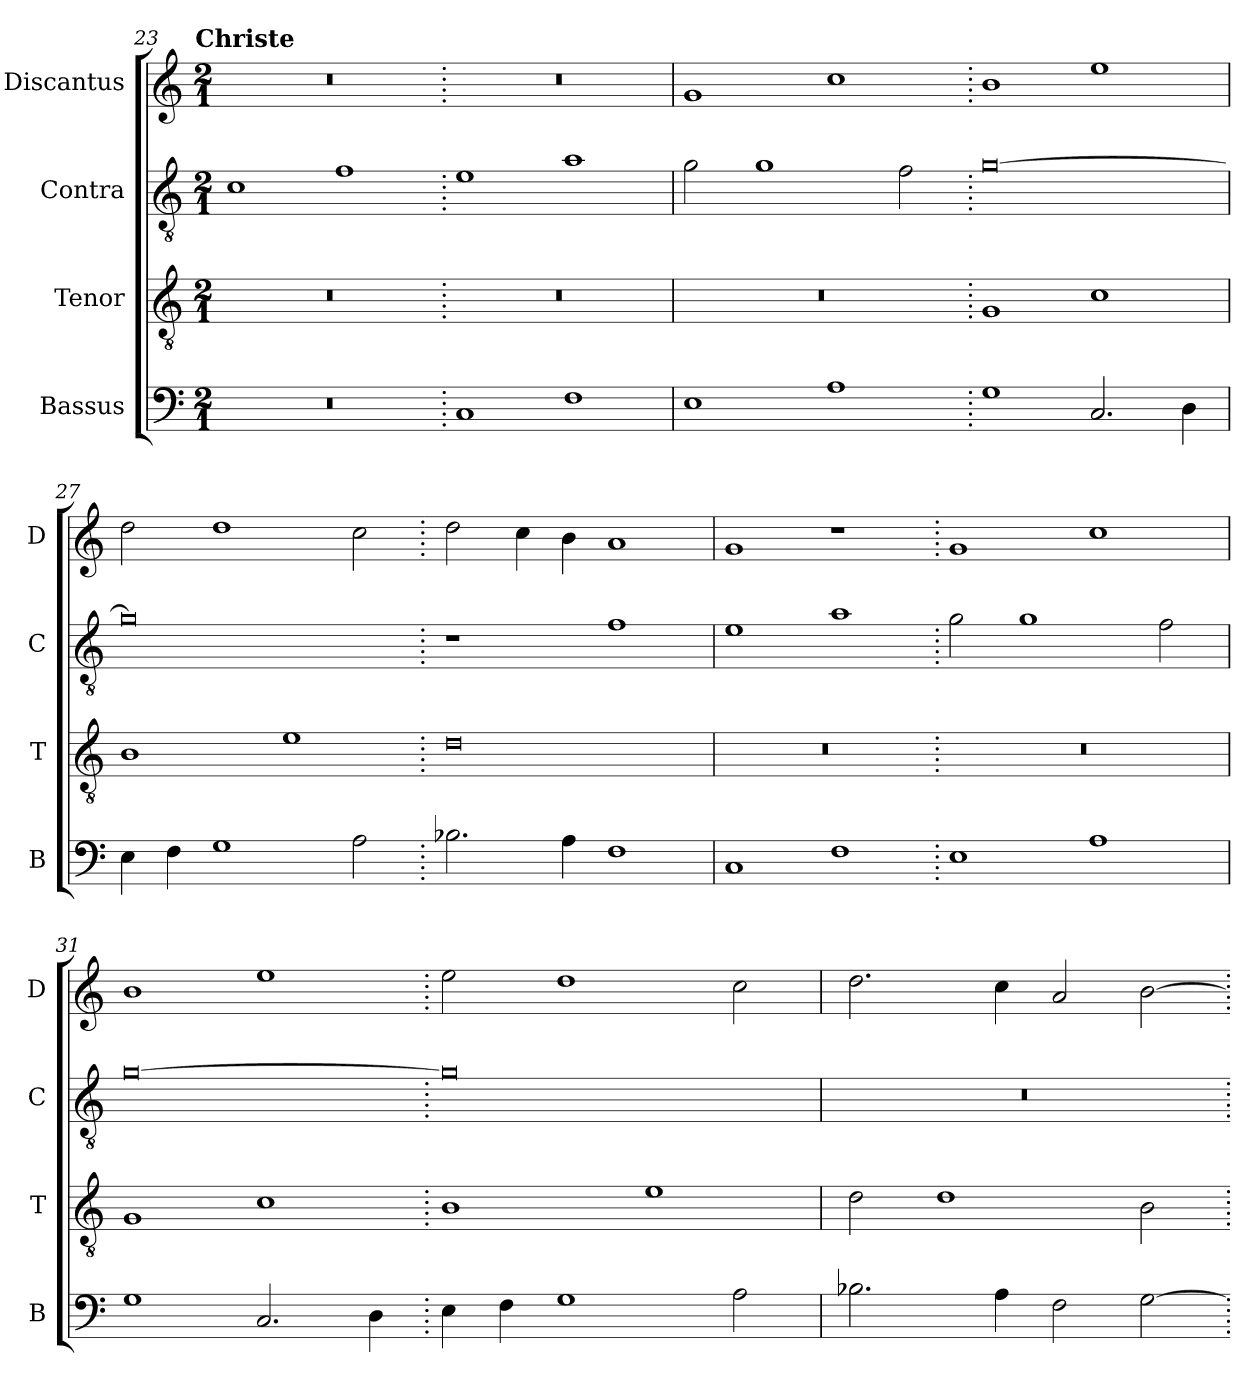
**kern	**kern	**kern	**kern
*part4	*part3	*part2	*part1
*staff4	*staff3	*staff2	*staff1
*I"Bassus	*I"Tenor	*I"Contra	*I"Discantus
*I'B	*I'T	*I'C	*I'D
!!LO:LB:g=z
*clefF4	*clefGv2	*clefGv2	*clefG2
*k[]	*k[]	*k[]	*k[]
!!LO:TX:omd:t=Christe
*M2/1	*M2/1	*M2/1	*M2/1
=23	=23	=23	=23
0r	0r	1c	0r
.	.	1f	.
=24.	=24.	=24.	=24.
1C	0r	1e	0r
1F	.	1a	.
=25	=25	=25	=25
1E	0r	2g\	1g
.	.	1g	.
1A	.	.	1cc
.	.	2f\	.
=26.	=26.	=26.	=26.
1G	1G	[0g	1b
2.C/	1c	.	1ee
4D\	.	.	.
=27	=27	=27	=27
4E\	1B	0g]	2dd\
4F\	.	.	.
1G	.	.	1dd
.	1e	.	.
2A\	.	.	2cc\
=28.	=28.	=28.	=28.
2.B-X\	0d	1r	2dd\
.	.	.	4cc\
4A\	.	.	4b\
1F	.	1f	1a
=29	=29	=29	=29
1C	0r	1e	1g
1F	.	1a	1r
=30.	=30.	=30.	=30.
1E	0r	2g\	1g
.	.	1g	.
1A	.	.	1cc
.	.	2f\	.
=31	=31	=31	=31
1G	1G	[0g	1b
2.C/	1c	.	1ee
4D\	.	.	.
=32.	=32.	=32.	=32.
4E\	1B	0g]	2ee\
4F\	.	.	.
1G	.	.	1dd
.	1e	.	.
2A\	.	.	2cc\
=33	=33	=33	=33
2.B-X\	2d\	0r	2.dd\
.	1d	.	.
4A\	.	.	4cc\
2F\	.	.	2a/
[2G\	2B\	.	[2b\
=.	=.	=.	=.
*-	*-	*-	*-
